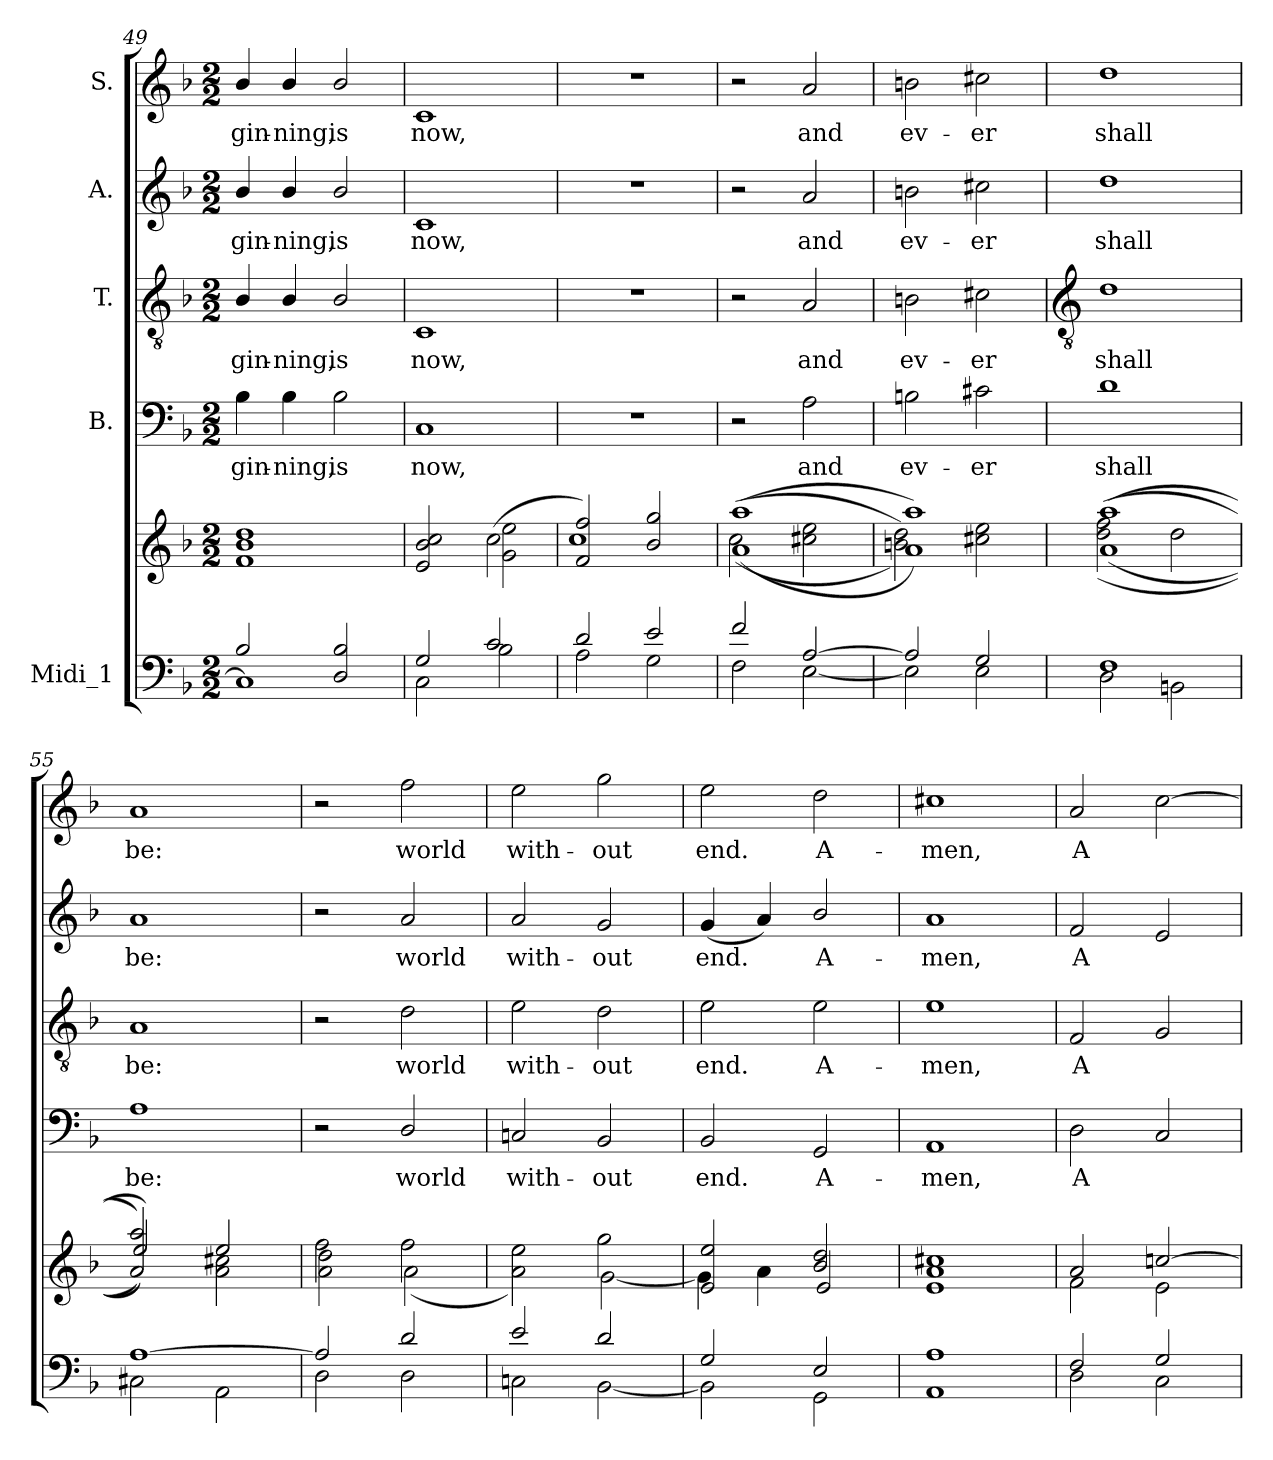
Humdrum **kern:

**kern	**kern	**kern	**text	**kern	**text	**kern	**text	**kern	**text
*part5	*part5	*part4	*part4	*part3	*part3	*part2	*part2	*part1	*part1
*staff6	*staff5	*staff4	*staff4	*staff3	*staff3	*staff2	*staff2	*staff1	*staff1
*I"Midi_1	*	*I"B.	*	*I"T.	*	*I"A.	*	*I"S.	*
*clefF4	*clefG2	*clefF4	*	*clefGv2	*	*clefG2	*	*clefG2	*
*k[b-]	*k[b-]	*k[b-]	*	*k[b-]	*	*k[b-]	*	*k[b-]	*
*F:	*F:	*F:	*	*F:	*	*F:	*	*F:	*
*M2/2	*M2/2	*M2/2	*	*M2/2	*	*M2/2	*	*M2/2	*
=49	=49	=49	=49	=49	=49	=49	=49	=49	=49
*^	*^	*	*	*	*	*	*	*	*
!	!	!	!	!	!LO:LY:b	!	!LO:LY:b	!	!LO:LY:b	!	!LO:LY:b
2B-/	1C\]	1b-/ 1dd/	1f\	4B-	-gin-	4B-/	-gin-	4b-/	-gin-	4b-/	-gin-
!	!	!	!	!	!LO:LY:b	!	!LO:LY:b	!	!LO:LY:b	!	!LO:LY:b
.	.	.	.	4B-	-ning,	4B-/	-ning,	4b-/	-ning,	4b-/	-ning,
!	!	!	!	!	!LO:LY:b	!	!LO:LY:b	!	!LO:LY:b	!	!LO:LY:b
2D/ 2B-/	.	.	.	2B-	is	2B-/	is	2b-/	is	2b-/	is
=50	=50	=50	=50	=50	=50	=50	=50	=50	=50	=50	=50
!	!	!	!	!	!LO:LY:b	!	!LO:LY:b	!	!LO:LY:b	!	!LO:LY:b
2G/	2C\	2ryy	2e/ 2b-/ 2cc/	1C	now,	1C	now,	1c	now,	1c	now,
2c/	2B-\	(>2cc\	2g\ 2ee\	.	.	.	.	.	.	.	.
=51	=51	=51	=51	=51	=51	=51	=51	=51	=51	=51	=51
2d/	2A\	2f/ 2ff/)	1cc\	1r	.	1r	.	1r	.	1r	.
2e/	2G\	2b-/ 2gg/	.	.	.	.	.	.	.	.	.
=52	=52	=52	=52	=52	=52	=52	=52	=52	=52	=52	=52
2f/	2F\	(>(>1a/ 1aa/	(<(<2cc\	2r	.	2r	.	2r	.	2r	.
!	!	!	!	!	!LO:LY:b	!	!LO:LY:b	!	!LO:LY:b	!	!LO:LY:b
[2A/	[2E\	.	2cc#X\ 2ee\	2A	and	2A	and	2a	and	2a	and
=53	=53	=53	=53	=53	=53	=53	=53	=53	=53	=53	=53
!	!	!	!	!	!LO:LY:b	!	!LO:LY:b	!	!LO:LY:b	!	!LO:LY:b
2A/]	2E\]	1a/ 1aa/))	2bn\ 2dd\))	2Bn	ev-	2Bn	ev-	2bn	ev-	2bn	ev-
!	!	!	!	!	!LO:LY:b	!	!LO:LY:b	!	!LO:LY:b	!	!LO:LY:b
2G/	2E\	.	2cc#X\ 2ee\	2c#X	-er	2c#X	-er	2cc#X	-er	2cc#X	-er
!!LO:LB:g=z
=54	=54	=54	=54	=54	=54	=54	=54	=54	=54	=54	=54
*	*	*	*	*	*	*clefGv2	*	*	*	*	*
!	!	!	!	!	!LO:LY:b	!	!LO:LY:b	!	!LO:LY:b	!	!LO:LY:b
1F/	2D\	(>(>1a/ 1aa/	(<(<2dd\ 2ff\	1d	shall	1d	shall	1dd	shall	1dd	shall
.	2BBn\	.	2dd\	.	.	.	.	.	.	.	.
=55	=55	=55	=55	=55	=55	=55	=55	=55	=55	=55	=55
!	!	!	!	!	!LO:LY:b	!	!LO:LY:b	!	!LO:LY:b	!	!LO:LY:b
[1A/	2C#X\	2a/ 2aa/))	2ee/))	1A	be:	1A	be:	1a	be:	1a	be:
.	2AA\	2ee/	2a\ 2cc#X\	.	.	.	.	.	.	.	.
=56	=56	=56	=56	=56	=56	=56	=56	=56	=56	=56	=56
2A/]	2D\	2ff\	2a\ 2dd\	2r	.	2r	.	2r	.	2r	.
!	!	!	!	!	!LO:LY:b	!	!LO:LY:b	!	!LO:LY:b	!	!LO:LY:b
2d/	2D\	2ff\	(<2a\	2D/	world	2d	world	2a	world	2ff	world
=57	=57	=57	=57	=57	=57	=57	=57	=57	=57	=57	=57
!	!	!	!	!	!LO:LY:b	!	!LO:LY:b	!	!LO:LY:b	!	!LO:LY:b
2e/	2Cn\	2ryy	2a\ 2ee\)	2Cn	with-	2e	with-	2a	with-	2ee	with-
!	!	!	!	!	!LO:LY:b	!	!LO:LY:b	!	!LO:LY:b	!	!LO:LY:b
2d/	[2BB-\	2gg\	[2g\	2BB-	-out	2d	-out	2g	-out	2gg	-out
=58	=58	=58	=58	=58	=58	=58	=58	=58	=58	=58	=58
!	!	!	!	!	!LO:LY:b	!	!LO:LY:b	!	!LO:LY:b	!	!LO:LY:b
2G/	2BB-\]	2e/ 2ee/	4g\]	2BB-	end.	2e	end.	(<4g	end.	2ee	end.
.	.	.	4a\	.	.	.	.	4a/)	.	.	.
!	!	!	!	!	!LO:LY:b	!	!LO:LY:b	!	!LO:LY:b	!	!LO:LY:b
2E/	2GG\	2b-/ 2dd/	2e/	2GG	A-	2e	A-	2b-/	A-	2dd	A-
=59	=59	=59	=59	=59	=59	=59	=59	=59	=59	=59	=59
!	!	!	!	!	!LO:LY:b	!	!LO:LY:b	!	!LO:LY:b	!	!LO:LY:b
1A/	1AA\	1a/ 1cc#X/	1e\	1AA	-men,	1e	-men,	1a	-men,	1cc#X	-men,
=60	=60	=60	=60	=60	=60	=60	=60	=60	=60	=60	=60
!	!	!	!	!	!LO:LY:b	!	!LO:LY:b	!	!LO:LY:b	!	!LO:LY:b
2F/	2D\	2a/	2f\	2D	A	2F	A	2f	A	2a	A
2G/	2C\	[2ccn/	2e\	2C	.	2G	.	2e	.	[2cc	.
*v	*v	*	*	*	*	*	*	*	*	*	*
*	*v	*v	*	*	*	*	*	*	*	*
=	=	=	=	=	=	=	=	=	=
*-	*-	*-	*-	*-	*-	*-	*-	*-	*-
